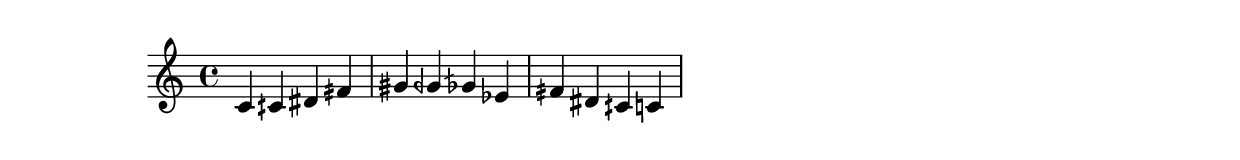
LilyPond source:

% Do not edit this file; it is automatically
% generated from Documentation/snippets/new
% This file is in the public domain.
%% Note: this file works from version 2.13.36
\version "2.13.36"

\header {
%% Translation of GIT committish: a874fda3641c9e02f61be5c41b215b8304b8ed00
  texidoces = "
El «Makam» es un tipo de melodía de Turquía que
utiliza alteraciones microtonales de 1/9 de tono.  Consulte el
archivo de inicio @file{makam.ly} (véase el 'Manual de
aprendizaje @version{}, 4.6.3 Otras fuentes de información' para
averiguar la situación de este archivo) para ver detalles de los
nombres de las notas y las alteraciones.

"
  doctitlees = "Ejemplo de «Makam»"



%% Translation of GIT committish: 0a868be38a775ecb1ef935b079000cebbc64de40
  texidocde = "
Makam ist eine türkische Melodie, in der 1/9-Tonabstände
eingesetzt werden.  Sehen Sie sich die Initialisierungsdatei
@file{makam.ly} für weiter Information zu Tonhöhenbezeichnungen
und Alterationen an (siehe
Handbuch zum Lernen @version{}, 4.6.3 Weitere Information zu
Hinweisen, wo diese Datei gespeichert ist)."

  doctitlede = "Makam-Beispiel"

%% Translation of GIT committish: 4ab2514496ac3d88a9f3121a76f890c97cedcf4e
  texidocfr = "
Le « makam » est une forme de mélodie turque qui utilise des altérations
d'un neuvième de ton.  Consultez le fichier d'initialisation
@file{makam.ly} pour plus de détails sur les hauteurs et altérations
utilisées (voir le chapitre 4.6.3 - Autres sources d'information du
manuel d'initiation pour le localiser).

"
  doctitlefr = "Exemple de musique « Makam »"

  lsrtags = "pitches, world-music"
  texidoc = "
Makam is a type of melody from Turkey using 1/9th-tone microtonal
alterations.  Consult the initialization file @samp{ly/makam.ly} for
details of pitch names and alterations.

"
  doctitle = "Makam example"
} % begin verbatim


% Initialize makam settings
\include "makam.ly"

\relative c' {
  \set Staff.keySignature = #`((6 . ,(- KOMA)) (3 . ,BAKIYE))
  c4 cc db fk
  gbm4 gfc gfb efk
  fk4 db cc c
}
